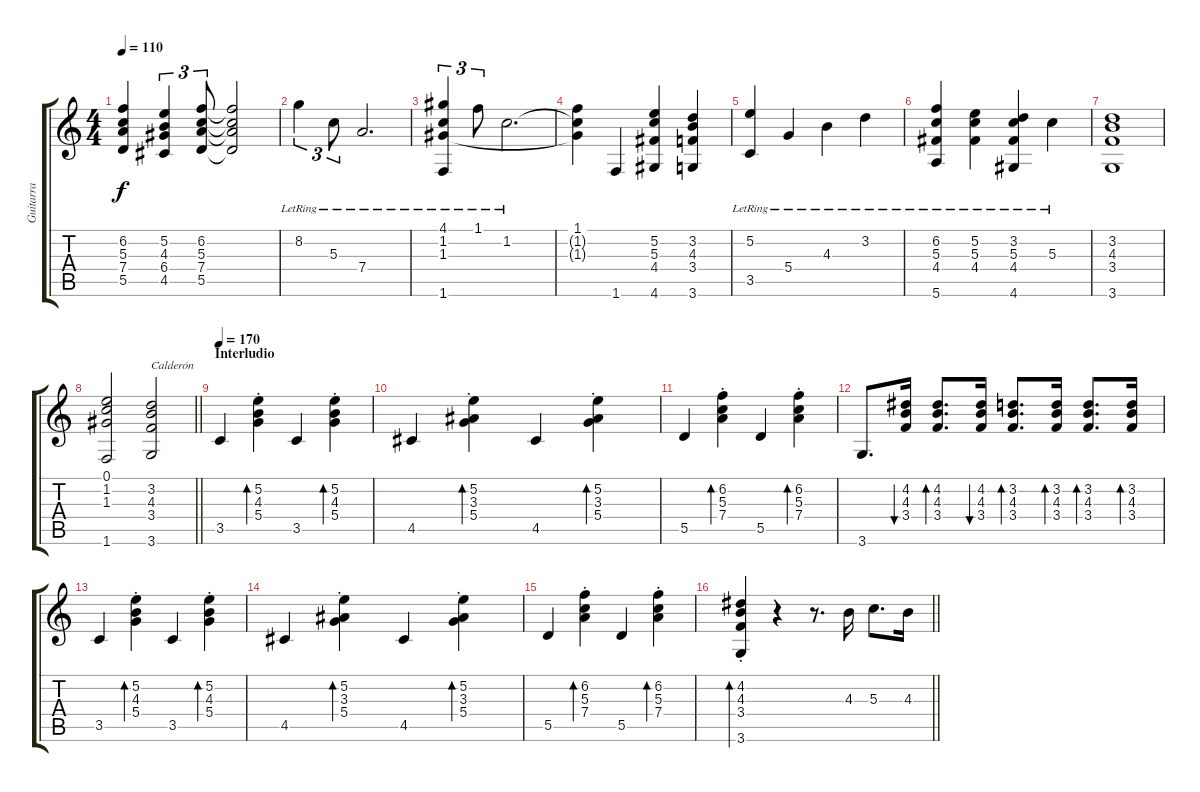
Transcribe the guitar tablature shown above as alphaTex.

\track ("Guitarra" "Guitarra") {instrument electricguitarjazz}
\staff {score tabs}
\tuning (E4 B3 G3 D3 A2 E2) {hide}
\ts (4 4)
\tempo 110
\clef g2
\ks c
(6.2 5.3 7.4 5.5).4{dy f} (5.2 4.3 6.4 4.5).4{tu (3 2)} (6.2 5.3 7.4 5.5).8{tu (3 2)} (6.2{t} 5.3{t} 7.4{t} 5.5{t}).2 |
8.2{lr}.4{tu (3 2)} 5.3{lr}.8{tu (3 2)} 7.4{lr}.2{d} |
(4.1{lr} 1.2{lr} 1.3{lr} 1.6{lr}).4{tu (3 2)} 1.1{lr}.8{tu (3 2)} 1.2{lr}.2{d} |
(1.1 1.2{t} 1.3{t}).4 1.6.4 (5.2 5.3 4.4 4.6).4 (3.2 4.3 3.4 3.6).4 |
(5.2{lr} 3.5{lr}).4 5.4{lr}.4 4.3{lr}.4 3.2{lr}.4 |
(6.2{lr} 5.3{lr} 4.4{lr} 5.6{lr}).4 (5.2{lr} 5.3{lr} 4.4{lr}).4 (3.2{lr} 5.3{lr} 4.4{lr} 4.6{lr}).4 5.3{lr}.4 |
(3.2 4.3 3.4 3.6).1 |
\barLineRight lightlight
(0.1 1.2 1.3 1.6).2 (3.2 4.3 3.4 3.6).2{txt "Calderón"} |
\section ("" "Interludio")
\tempo 170
3.5.4 (5.2{st} 4.3{st} 5.4{st}).4{bd 60} 3.5.4 (5.2{st} 4.3{st} 5.4{st}).4{bd 60} |
4.5.4 (5.2{st} 3.3{st} 5.4{st}).4{bd 60} 4.5.4 (5.2{st} 3.3{st} 5.4{st}).4{bd 60} |
5.5.4 (6.2{st} 5.3{st} 7.4{st}).4{bd 60} 5.5.4 (6.2{st} 5.3{st} 7.4{st}).4{bd 60} |
3.6.8{d} (4.2 4.3 3.4).16{bu 60} (4.2 4.3 3.4).8{d bd 60} (4.2 4.3 3.4).16{bu 60} (3.2 4.3 3.4).8{d bd 60} (3.2 4.3 3.4).16{bd 60} (3.2 4.3 3.4).8{d bd 60} (3.2 4.3 3.4).16{bd 60} |
3.5.4 (5.2{st} 4.3{st} 5.4{st}).4{bd 60} 3.5.4 (5.2{st} 4.3{st} 5.4{st}).4{bd 60} |
4.5.4 (5.2{st} 3.3{st} 5.4{st}).4{bd 60} 4.5.4 (5.2{st} 3.3{st} 5.4{st}).4{bd 60} |
5.5.4 (6.2{st} 5.3{st} 7.4{st}).4{bd 60} 5.5.4 (6.2{st} 5.3{st} 7.4{st}).4{bd 60} |
\barLineRight lightlight
(4.2{st} 4.3{st} 3.4{st} 3.6{st}).4{bd 120} r.4 r.8{d} 4.3.16 5.3.8{d} 4.3.16
